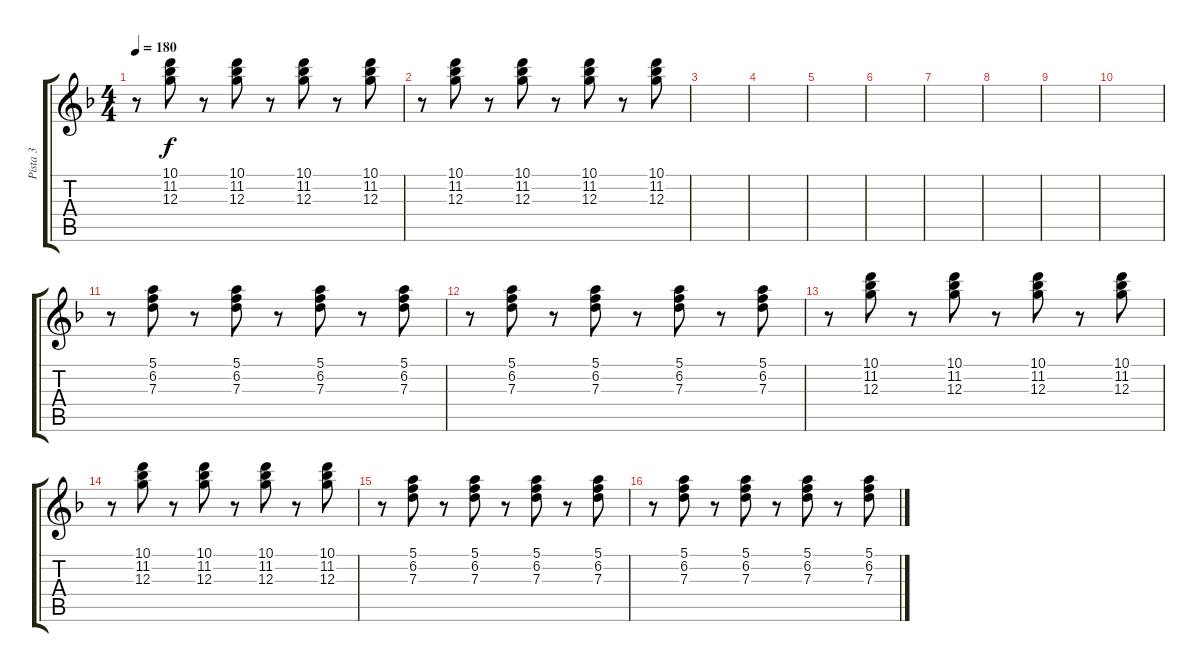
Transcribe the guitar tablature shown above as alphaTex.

\track ("Pista 3" "Pista 3") {instrument acousticguitarsteel}
\staff {score tabs}
\tuning (E4 B3 G3 D3 A2 E2) {hide}
\ts (4 4)
\tempo 180
\clef g2
\ks dminor
r.8{dy f} (10.1 11.2 12.3).8 r.8 (10.1 11.2 12.3).8 r.8 (10.1 11.2 12.3).8 r.8 (10.1 11.2 12.3).8 |
r.8 (10.1 11.2 12.3).8 r.8 (10.1 11.2 12.3).8 r.8 (10.1 11.2 12.3).8 r.8 (10.1 11.2 12.3).8 |
|
|
|
|
|
|
|
|
r.8 (5.1 6.2 7.3).8 r.8 (5.1 6.2 7.3).8 r.8 (5.1 6.2 7.3).8 r.8 (5.1 6.2 7.3).8 |
r.8 (5.1 6.2 7.3).8 r.8 (5.1 6.2 7.3).8 r.8 (5.1 6.2 7.3).8 r.8 (5.1 6.2 7.3).8 |
r.8 (10.1 11.2 12.3).8 r.8 (10.1 11.2 12.3).8 r.8 (10.1 11.2 12.3).8 r.8 (10.1 11.2 12.3).8 |
r.8 (10.1 11.2 12.3).8 r.8 (10.1 11.2 12.3).8 r.8 (10.1 11.2 12.3).8 r.8 (10.1 11.2 12.3).8 |
r.8 (5.1 6.2 7.3).8 r.8 (5.1 6.2 7.3).8 r.8 (5.1 6.2 7.3).8 r.8 (5.1 6.2 7.3).8 |
r.8 (5.1 6.2 7.3).8 r.8 (5.1 6.2 7.3).8 r.8 (5.1 6.2 7.3).8 r.8 (5.1 6.2 7.3).8
